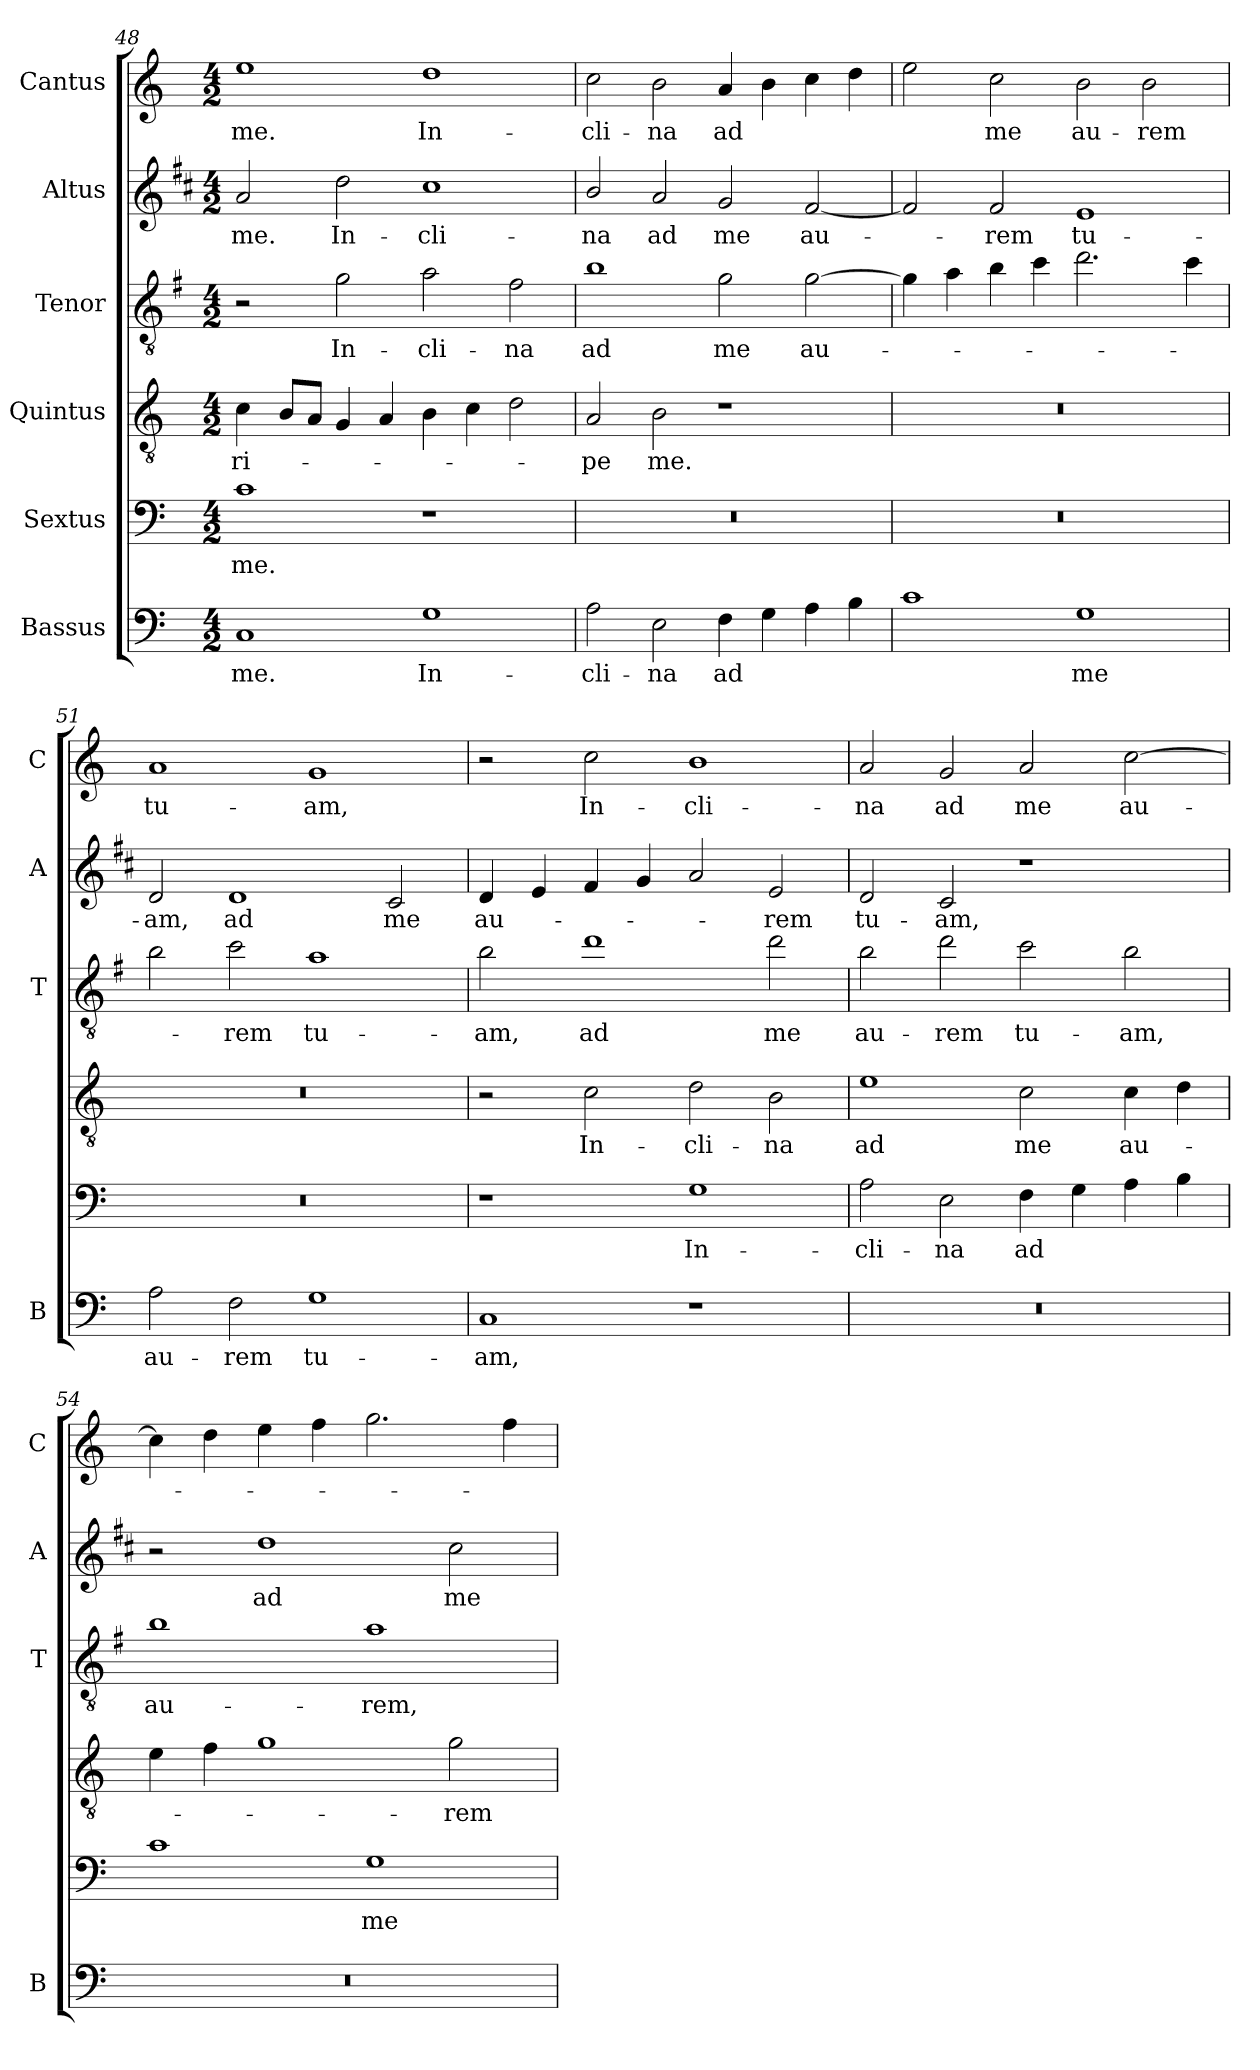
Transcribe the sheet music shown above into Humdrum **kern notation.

**kern	**text	**kern	**text	**kern	**text	**kern	**text	**kern	**text	**kern	**text
*part6	*part6	*part5	*part5	*part4	*part4	*part3	*part3	*part2	*part2	*part1	*part1
*staff6	*staff6	*staff5	*staff5	*staff4	*staff4	*staff3	*staff3	*staff2	*staff2	*staff1	*staff1
*I"Bassus	*	*I"Sextus	*	*I"Quintus	*	*I"Tenor	*	*I"Altus	*	*I"Cantus	*
*I'B	*	*	*	*	*	*I'T	*	*I'A	*	*I'C	*
*clefF4	*	*clefF4	*	*clefGv2	*	*clefGv2	*	*clefG2	*	*clefG2	*
*	*	*	*	*	*	*ITrd4c7	*	*ITrd1c2	*	*	*
*k[]	*	*k[]	*	*k[]	*	*k[]	*	*k[]	*	*k[]	*
*C:	*	*C:	*	*C:	*	*C:	*	*C:	*	*C:	*
*M4/2	*	*M4/2	*	*M4/2	*	*M4/2	*	*M4/2	*	*M4/2	*
=48	=48	=48	=48	=48	=48	=48	=48	=48	=48	=48	=48
!	!LO:LY:b	!	!LO:LY:b	!	!LO:LY:b	!	!	!	!LO:LY:b	!	!LO:LY:b
1C	me.	1c	me.	4c\	-ri-	2r	.	2g/	me.	1ee	me.
.	.	.	.	8B/L	.	.	.	.	.	.	.
.	.	.	.	8A/J	.	.	.	.	.	.	.
!	!	!	!	!	!	!	!LO:LY:b	!	!LO:LY:b	!	!
.	.	.	.	4G/	.	2c\	In-	2cc\	In-	.	.
.	.	.	.	4A/	.	.	.	.	.	.	.
!	!LO:LY:b	!	!	!	!	!	!LO:LY:b	!	!LO:LY:b	!	!LO:LY:b
1G	In-	1r	.	4B\	.	2d\	-cli-	1b	-cli-	1dd	In-
.	.	.	.	4c\	.	.	.	.	.	.	.
!	!	!	!	!	!	!	!LO:LY:b	!	!	!	!
.	.	.	.	2d\	.	2B\	-na	.	.	.	.
!!LO:PB:g=z
=49	=49	=49	=49	=49	=49	=49	=49	=49	=49	=49	=49
!	!LO:LY:b	!	!	!	!LO:LY:b	!	!LO:LY:b	!	!LO:LY:b	!	!LO:LY:b
2A\	-cli-	0r	.	2A/	-pe	1e	ad	2a/	-na	2cc\	-cli-
!	!LO:LY:b	!	!	!	!LO:LY:b	!	!	!	!LO:LY:b	!	!LO:LY:b
2E\	-na	.	.	2B\	me.	.	.	2g/	ad	2b\	-na
!	!LO:LY:b	!	!	!	!	!	!LO:LY:b	!	!LO:LY:b	!	!LO:LY:b
4F\	ad	.	.	1r	.	2c\	me	2f/	me	4a/	ad
4G\	.	.	.	.	.	.	.	.	.	4b\	.
!	!	!	!	!	!	!	!LO:LY:b	!	!LO:LY:b	!	!
4A\	.	.	.	.	.	[2c\	au-	[2e/	au-	4cc\	.
4B\	.	.	.	.	.	.	.	.	.	4dd\	.
=50	=50	=50	=50	=50	=50	=50	=50	=50	=50	=50	=50
1c	.	0r	.	0r	.	4c\]	.	2e/]	.	2ee\	.
.	.	.	.	.	.	4d\	.	.	.	.	.
!	!	!	!	!	!	!	!	!	!LO:LY:b	!	!LO:LY:b
.	.	.	.	.	.	4e\	.	2e/	-rem	2cc\	me
.	.	.	.	.	.	4f\	.	.	.	.	.
!	!LO:LY:b	!	!	!	!	!	!	!	!LO:LY:b	!	!LO:LY:b
1G	me	.	.	.	.	2.g\	.	1d	tu-	2b\	au-
!	!	!	!	!	!	!	!	!	!	!	!LO:LY:b
.	.	.	.	.	.	.	.	.	.	2b\	-rem
.	.	.	.	.	.	4f\	.	.	.	.	.
=51	=51	=51	=51	=51	=51	=51	=51	=51	=51	=51	=51
!	!LO:LY:b	!	!	!	!	!	!	!	!LO:LY:b	!	!LO:LY:b
2A\	au-	0r	.	0r	.	2e\	.	2c/	-am,	1a	tu-
!	!LO:LY:b	!	!	!	!	!	!LO:LY:b	!	!LO:LY:b	!	!
2F\	-rem	.	.	.	.	2f\	-rem	1c	ad	.	.
!	!LO:LY:b	!	!	!	!	!	!LO:LY:b	!	!	!	!LO:LY:b
1G	tu-	.	.	.	.	1d	tu-	.	.	1g	-am,
!	!	!	!	!	!	!	!	!	!LO:LY:b	!	!
.	.	.	.	.	.	.	.	2B/	me	.	.
=52	=52	=52	=52	=52	=52	=52	=52	=52	=52	=52	=52
!	!LO:LY:b	!	!	!	!	!	!LO:LY:b	!	!LO:LY:b	!	!
1C	-am,	1r	.	2r	.	2e\	-am,	4c/	au-	2r	.
.	.	.	.	.	.	.	.	4d/	.	.	.
!	!	!	!	!	!LO:LY:b	!	!LO:LY:b	!	!	!	!LO:LY:b
.	.	.	.	2c\	In-	1g	ad	4e/	.	2cc\	In-
.	.	.	.	.	.	.	.	4f/	.	.	.
!	!	!	!LO:LY:b	!	!LO:LY:b	!	!	!	!	!	!LO:LY:b
1r	.	1G	In-	2d\	-cli-	.	.	2g/	.	1b	-cli-
!	!	!	!	!	!LO:LY:b	!	!LO:LY:b	!	!LO:LY:b	!	!
.	.	.	.	2B\	-na	2g\	me	2d/	-rem	.	.
=53	=53	=53	=53	=53	=53	=53	=53	=53	=53	=53	=53
!	!	!	!LO:LY:b	!	!LO:LY:b	!	!LO:LY:b	!	!LO:LY:b	!	!LO:LY:b
0r	.	2A\	-cli-	1e	ad	2e\	au-	2c/	tu-	2a/	-na
!	!	!	!LO:LY:b	!	!	!	!LO:LY:b	!	!LO:LY:b	!	!LO:LY:b
.	.	2E\	-na	.	.	2g\	-rem	2B/	-am,	2g/	ad
!	!	!	!LO:LY:b	!	!LO:LY:b	!	!LO:LY:b	!	!	!	!LO:LY:b
.	.	4F\	ad	2c\	me	2f\	tu-	1r	.	2a/	me
.	.	4G\	.	.	.	.	.	.	.	.	.
!	!	!	!	!	!LO:LY:b	!	!LO:LY:b	!	!	!	!LO:LY:b
.	.	4A\	.	4c\	au-	2e\	-am,	.	.	[2cc\	au-
.	.	4B\	.	4d\	.	.	.	.	.	.	.
=54	=54	=54	=54	=54	=54	=54	=54	=54	=54	=54	=54
!	!	!	!	!	!	!	!LO:LY:b	!	!	!	!
0r	.	1c	.	4e\	.	1e	au-	2r	.	4cc\]	.
.	.	.	.	4f\	.	.	.	.	.	4dd\	.
!	!	!	!	!	!	!	!	!	!LO:LY:b	!	!
.	.	.	.	1g	.	.	.	1cc	ad	4ee\	.
.	.	.	.	.	.	.	.	.	.	4ff\	.
!	!	!	!LO:LY:b	!	!	!	!LO:LY:b	!	!	!	!
.	.	1G	me	.	.	1d	-rem,	.	.	2.gg\	.
!	!	!	!	!	!LO:LY:b	!	!	!	!LO:LY:b	!	!
.	.	.	.	2g\	-rem	.	.	2b\	me	.	.
.	.	.	.	.	.	.	.	.	.	4ff\	.
=	=	=	=	=	=	=	=	=	=	=	=
*-	*-	*-	*-	*-	*-	*-	*-	*-	*-	*-	*-
